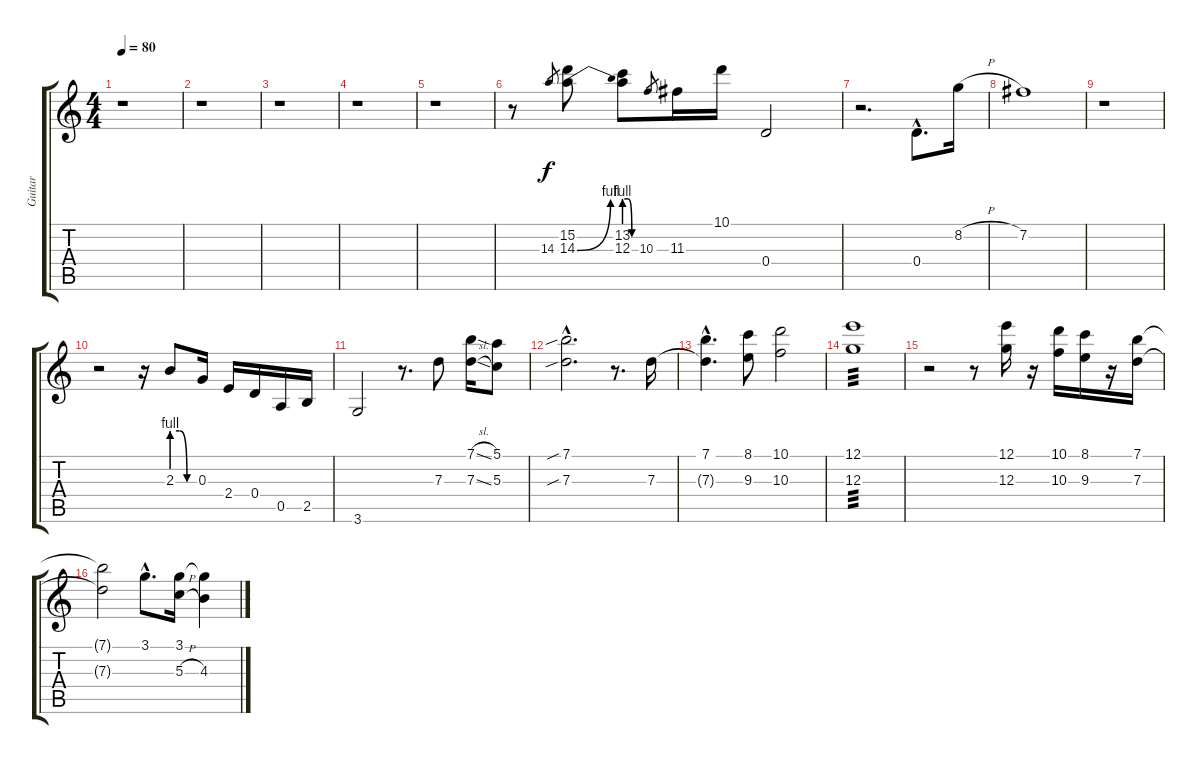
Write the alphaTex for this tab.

\track ("Guitar" "Guitar") {instrument electricguitarclean}
\staff {score tabs}
\tuning (E4 B3 G3 D3 A2 E2) {hide}
\ts (4 4)
\tempo 80
\clef g2
\ks c
r.1{dy f instrument electricguitarclean} |
r.1 |
r.1 |
r.1 |
r.1 |
r.8 14.3.8{gr} (15.2 14.3{be (bend 0 0 60 4)}).8 (13.2 12.3{be (custom 0 4 20 4 40 0 60 0)}).8 10.3.8{gr} 11.3.16 10.1.16 0.4.2 |
r.2{d} 0.4{hac}.8{d} 8.2{h}.16 |
7.2.1 |
r.1 |
r.2 r.16 2.3{be (custom 0 4 20 4 40 0 60 0)}.8 0.3.16 2.4.16 0.4.16 0.5.16 2.5.16 |
3.6.2 r.8{d} 7.3.8 (7.1{sl} 7.3{sl}).16 (5.1 5.3).8 |
(7.1{sib hac} 7.3{sib hac}).2{d} r.8{d} 7.3.16 |
(7.1{hac} 7.3{hac t}).4{d} (8.1 9.3).8 (10.1 10.3).2 |
(12.1 12.3).1{tp 3} |
r.2 r.8 (12.1 12.3).16 r.16 (10.1 10.3).16 (8.1 9.3).16 r.16 (7.1 7.3).16 |
(7.1{t} 7.3{t}).2 3.1{hac}.8{d} (3.1 5.3{h}).16 (3.1{t} 4.3).4
